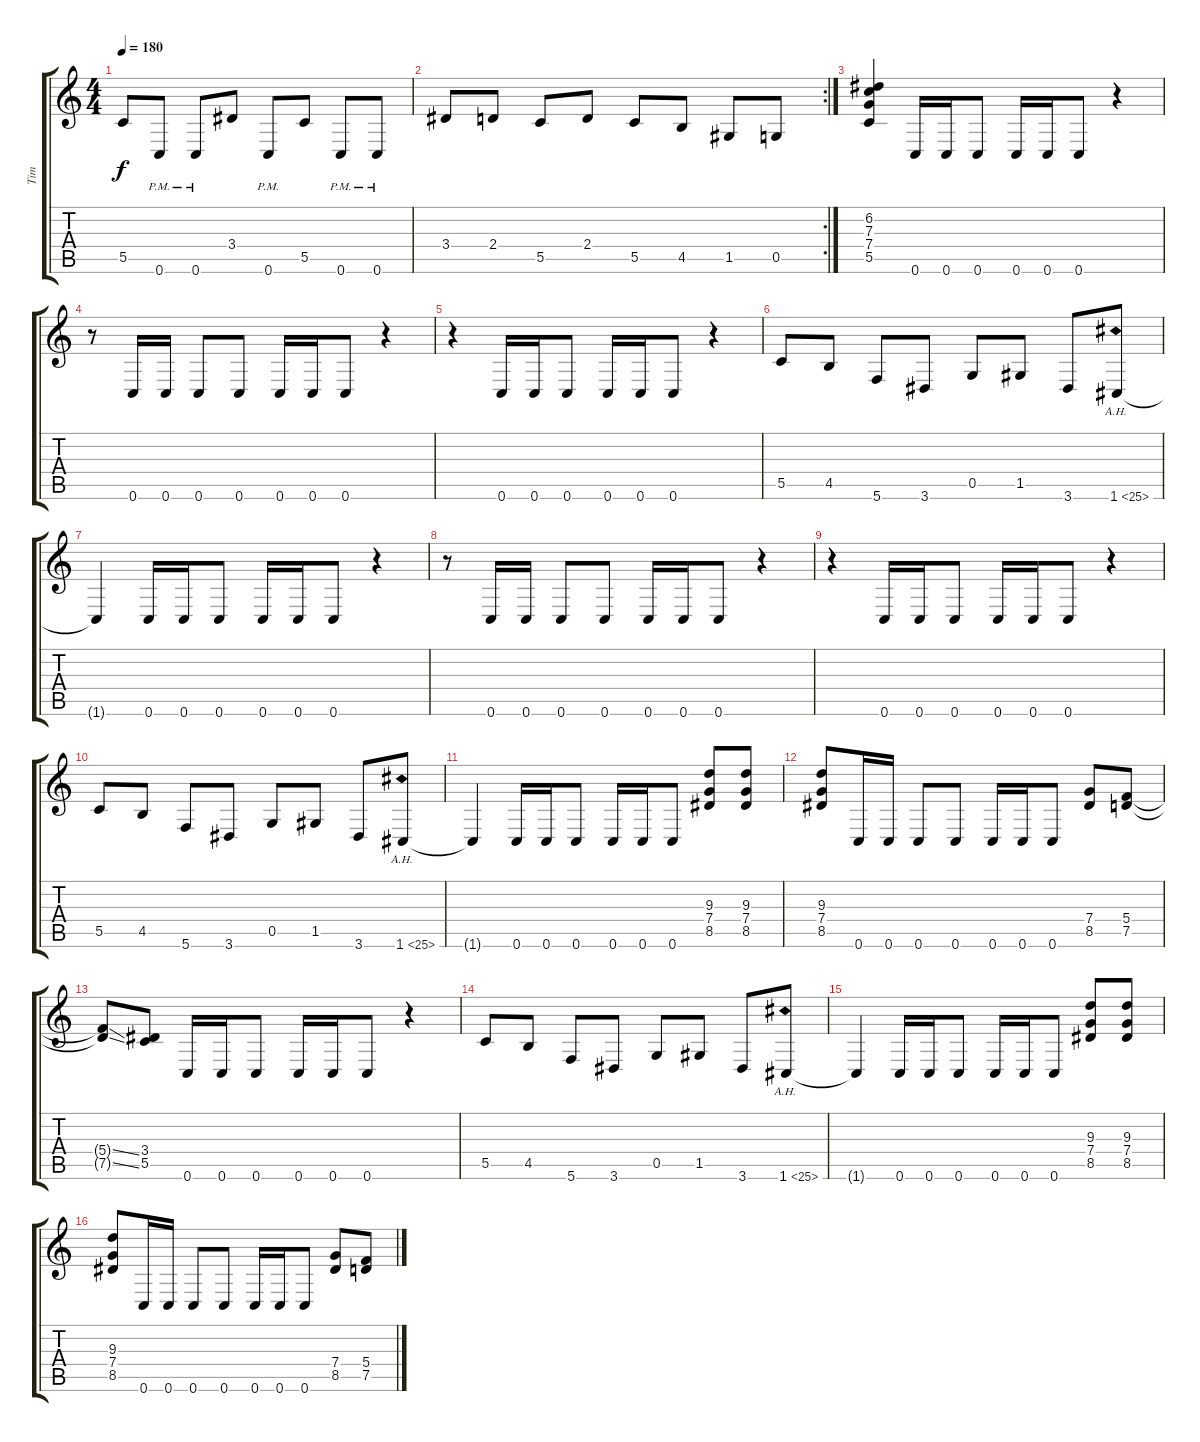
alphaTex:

\track ("Tim" "Tim") {instrument distortionguitar}
\staff {score tabs}
\tuning (D4 A3 F3 C3 G2 C2) {hide}
\ts (4 4)
\tempo 180
\clef g2
\ks c
5.5.8{dy f} 0.6{pm}.8 0.6{pm}.8 3.4.8 0.6{pm}.8 5.5.8 0.6{pm}.8 0.6{pm}.8 |
\rc 2
3.4.8 2.4.8 5.5.8 2.4.8 5.5.8 4.5.8 1.5.8 0.5.8 |
(6.2 7.3 7.4 5.5).4 0.6.16 0.6.16 0.6.8 0.6.16 0.6.16 0.6.8 r.4 |
r.8 0.6.16 0.6.16 0.6.8 0.6.8 0.6.16 0.6.16 0.6.8 r.4 |
r.4 0.6.16 0.6.16 0.6.8 0.6.16 0.6.16 0.6.8 r.4 |
5.5.8 4.5.8 5.6.8 3.6.8 0.5.8 1.5.8 3.6.8 1.6{ah 24}.8 |
1.6{t}.4 0.6.16 0.6.16 0.6.8 0.6.16 0.6.16 0.6.8 r.4 |
r.8 0.6.16 0.6.16 0.6.8 0.6.8 0.6.16 0.6.16 0.6.8 r.4 |
r.4 0.6.16 0.6.16 0.6.8 0.6.16 0.6.16 0.6.8 r.4 |
5.5.8 4.5.8 5.6.8 3.6.8 0.5.8 1.5.8 3.6.8 1.6{ah 24}.8 |
1.6{t}.4 0.6.16 0.6.16 0.6.8 0.6.16 0.6.16 0.6.8 (9.3 7.4 8.5).8 (9.3 7.4 8.5).8 |
(9.3 7.4 8.5).8 0.6.16 0.6.16 0.6.8 0.6.8 0.6.16 0.6.16 0.6.8 (7.4 8.5).8 (5.4 7.5).8 |
(5.4{ss t} 7.5{ss t}).8 (3.4 5.5).8 0.6.16 0.6.16 0.6.8 0.6.16 0.6.16 0.6.8 r.4 |
5.5.8 4.5.8 5.6.8 3.6.8 0.5.8 1.5.8 3.6.8 1.6{ah 24}.8 |
1.6{t}.4 0.6.16 0.6.16 0.6.8 0.6.16 0.6.16 0.6.8 (9.3 7.4 8.5).8 (9.3 7.4 8.5).8 |
(9.3 7.4 8.5).8 0.6.16 0.6.16 0.6.8 0.6.8 0.6.16 0.6.16 0.6.8 (7.4 8.5).8 (5.4 7.5).8
